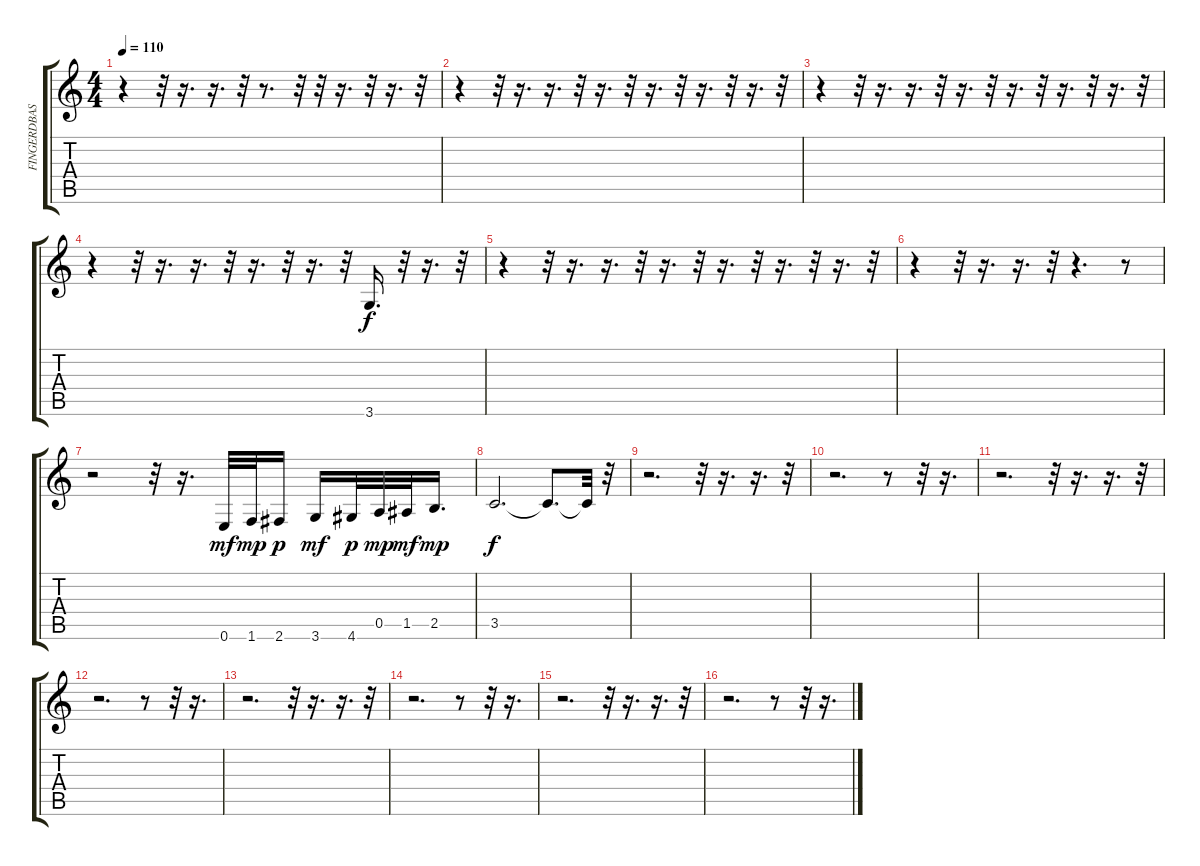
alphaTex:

\track ("FINGERDBAS" "FINGERDBAS") {instrument electricbassfinger}
\staff {score tabs}
\tuning (E4 B3 G3 D3 A2 E2) {hide}
\ts (4 4)
\tempo 110
\clef g2
\ks c
r.4{dy f} r.32 r.16{d} r.16{d} r.32 r.8{d} r.32 r.32 r.16{d} r.32 r.16{d} r.32 |
r.4 r.32 r.16{d} r.16{d} r.32 r.16{d} r.32 r.16{d} r.32 r.16{d} r.32 r.16{d} r.32 |
r.4 r.32 r.16{d} r.16{d} r.32 r.16{d} r.32 r.16{d} r.32 r.16{d} r.32 r.16{d} r.32 |
r.4 r.32 r.16{d} r.16{d} r.32 r.16{d} r.32 r.16{d} r.32 3.6.16{d} r.32 r.16{d} r.32 |
r.4 r.32 r.16{d} r.16{d} r.32 r.16{d} r.32 r.16{d} r.32 r.16{d} r.32 r.16{d} r.32 |
r.4 r.32 r.16{d} r.16{d} r.32 r.4{d} r.8 |
r.2 r.32 r.16{d} 0.6.32{dy mf} 1.6.32{dy mp} 2.6.16{dy p} 3.6.16{dy mf} 4.6.32{dy p} 0.5.32{dy mp} 1.5.32{dy mf} 2.5.16{d dy mp} |
3.5.2{d dy f} 3.5{t}.8{d} 3.5{t}.32 r.32 |
r.2{d} r.32 r.16{d} r.16{d} r.32 |
r.2{d} r.8 r.32 r.16{d} |
r.2{d} r.32 r.16{d} r.16{d} r.32 |
r.2{d} r.8 r.32 r.16{d} |
r.2{d} r.32 r.16{d} r.16{d} r.32 |
r.2{d} r.8 r.32 r.16{d} |
r.2{d} r.32 r.16{d} r.16{d} r.32 |
r.2{d} r.8 r.32 r.16{d}
